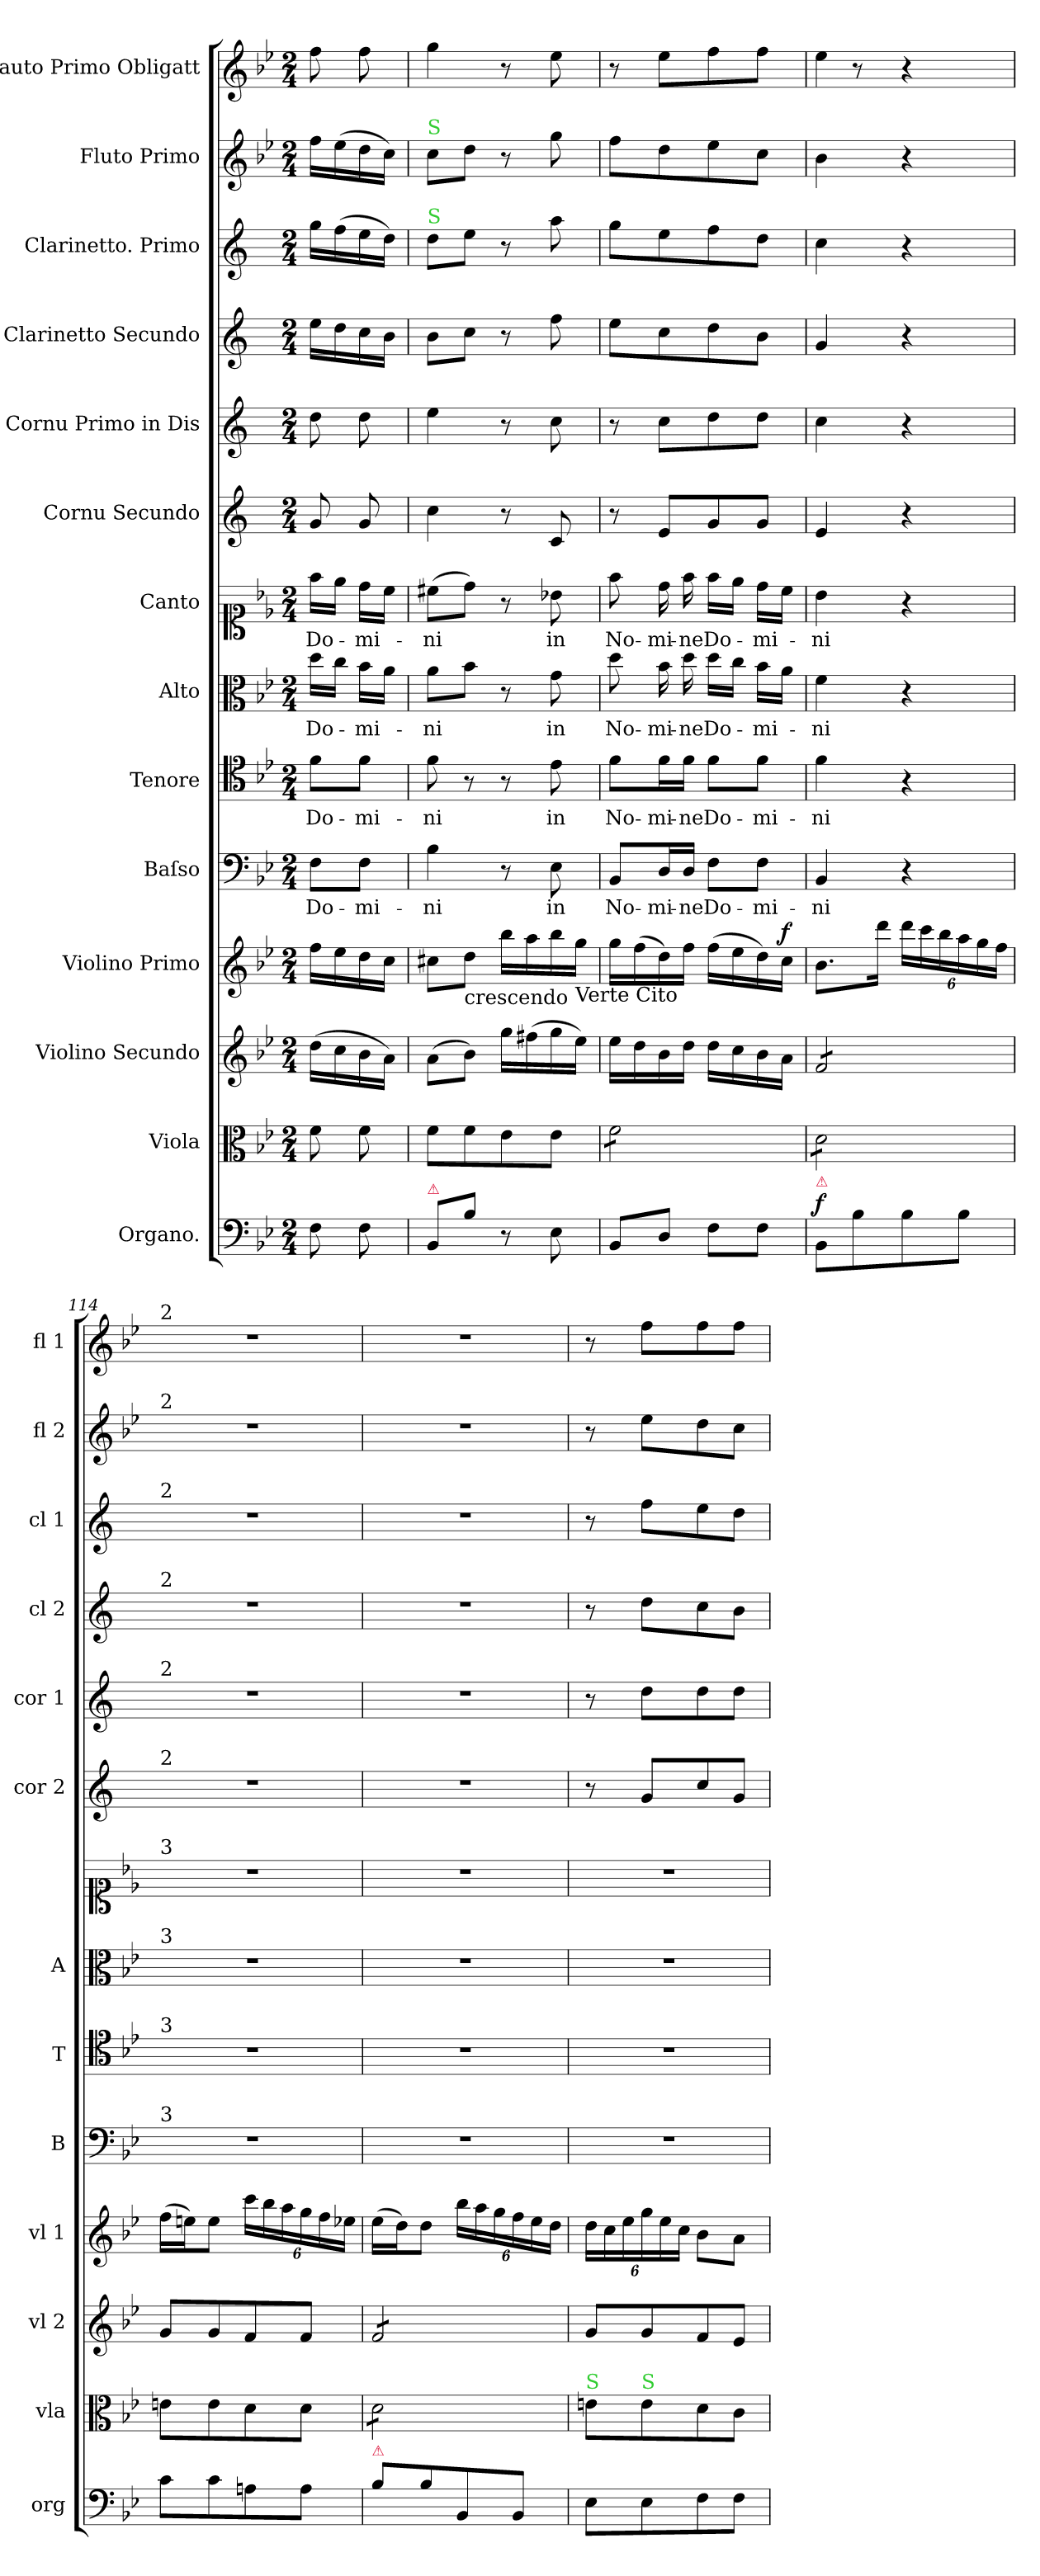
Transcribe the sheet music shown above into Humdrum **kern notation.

**kern	**dynam	**kern	**kern	**dynam	**kern	**dynam	**kern	**text	**kern	**text	**kern	**text	**kern	**text	**kern	**kern	**kern	**kern	**kern	**kern
*part14	*part14	*part13	*part12	*part12	*part11	*part11	*part10	*part10	*part9	*part9	*part8	*part8	*part7	*part7	*part6	*part5	*part4	*part3	*part2	*part1
*staff14	*staff14	*staff13	*staff12	*staff12	*staff11	*staff11	*staff10	*staff10	*staff9	*staff9	*staff8	*staff8	*staff7	*staff7	*staff6	*staff5	*staff4	*staff3	*staff2	*staff1
*I"Organo.	*	*I"Viola	*I"Violino Secundo	*	*I"Violino Primo	*	*I"Baſso	*	*I"Tenore	*	*I"Alto	*	*I"Canto	*	*I"Cornu Secundo	*I"Cornu Primo in Dis	*I"Clarinetto Secundo	*I"Clarinetto. Primo	*I"Fluto Primo	*I"Flauto Primo Obligatt
*I'org	*	*I'vla	*I'vl 2	*	*I'vl 1	*	*I'B	*	*I'T	*	*I'A	*	*	*	*I'cor 2	*I'cor 1	*I'cl 2	*I'cl 1	*I'fl 2	*I'fl 1
*clefF4	*	*clefC3	*clefG2	*	*clefG2	*	*clefF4	*	*clefC4	*	*clefC3	*	*clefC1	*	*clefG2	*clefG2	*clefG2	*clefG2	*clefG2	*clefG2
*	*	*	*	*	*	*	*	*	*	*	*	*	*	*	*ITrd1c2	*ITrd1c2	*ITrd1c2	*ITrd1c2	*	*
*k[b-e-]	*	*k[b-e-]	*k[b-e-]	*	*k[b-e-]	*	*k[b-e-]	*	*k[b-e-]	*	*k[b-e-]	*	*k[b-e-]	*	*k[b-e-]	*k[b-e-]	*k[b-e-]	*k[b-e-]	*k[b-e-]	*k[b-e-]
*B-:	*	*B-:	*B-:	*	*B-:	*	*B-:	*	*B-:	*	*B-:	*	*B-:	*	*	*	*	*	*B-:	*B-:
*M2/4	*	*M2/4	*M2/4	*	*M2/4	*	*M2/4	*	*M2/4	*	*M2/4	*	*M2/4	*	*M2/4	*M2/4	*M2/4	*M2/4	*M2/4	*M2/4
=	=	=	=	=	=	=	=	=	=	=	=	=	=	=	=	=	=	=	=	=
8F\	.	8f\	(16dd\LL	.	16ff\LL	.	8F\L	Do-	8f\L	Do-	16dd\LL	Do-	16ff\LL	Do-	8f/	8cc\	16dd\LL	16ff\LL	16ff\LL	8ff\
.	.	.	16cc\	.	16ee-\	.	.	.	.	.	16cc\JJ	.	16ee-\JJ	.	.	.	16cc\	(16ee-\	(16ee-\	.
8F\	.	8f\	16b-\	.	16dd\	.	8F\J	-mi-	8f\J	-mi-	16b-\LL	-mi-	16dd\LL	-mi-	8f/	8cc\	16b-\	16dd\	16dd\	8ff\
.	.	.	16a\JJ)	.	16cc\JJ	.	.	.	.	.	16a\JJ	.	16cc\JJ	.	.	.	16a\JJ	16cc\JJ)	16cc\JJ)	.
=111	=111	=111	=111	=111	=111	=111	=111	=111	=111	=111	=111	=111	=111	=111	=111	=111	=111	=111	=111	=111
!	!	!	!	!	!	!	!	!	!	!	!	!	!	!	!	!	!	!	!LO:TX:a:color=limegreen:t=S	!
!	!	!	!	!	!	!	!	!	!	!	!	!	!	!	!	!	!	!LO:TX:a:color=limegreen:t=S	!	!
!LO:TX:a:color=crimson:t=⚠	!	!	!	!	!	!	!	!	!	!	!	!	!	!	!	!	!	!	!	!
8BB-/L	.	8f\L	(8a\L	.	8cc#X\L	.	4B-\	-ni	8f\	-ni	8a\L	-ni	(8cc#X\L	-ni	4b-\	4dd\	8a\L	8cc\L	8cc\L	4gg\
!	!	!	!	!	!LO:TX:b:t=crescendo	!	!	!	!	!	!	!	!	!	!	!	!	!	!	!
8B-\J	.	8f\	8b-\J)	.	8dd\J	.	.	.	8r	.	8b-\J	.	8dd\J)	.	.	.	8b-\J	8dd\J	8dd\J	.
8r	.	8e-\	16gg\LL	.	16bb-\LL	.	8r	.	8r	.	8r	.	8r	.	8r	8r	8r	8r	8r	8r
.	.	.	(16ff#X\	.	16aa\	.	.	.	.	.	.	.	.	.	.	.	.	.	.	.
!	!	!	!	!	!	!	!	!LO:LY:i	!	!	!	!	!	!	!	!	!	!	!	!
8E-\	.	8e-\J	16gg\	.	16bb-\	.	8E-\	in	8e-\	in	8g\	in	8b-X\	in	8B-/	8b-\	8ee-\	8gg\	8gg\	8ee-\
!	!	!	!	!	!LO:TX:b:t=Verte Cito	!	!	!	!	!	!	!	!	!	!	!	!	!	!	!
.	.	.	16ee-\JJ)	.	16gg\JJ	.	.	.	.	.	.	.	.	.	.	.	.	.	.	.
=112	=112	=112	=112	=112	=112	=112	=112	=112	=112	=112	=112	=112	=112	=112	=112	=112	=112	=112	=112	=112
!	!	!	!	!	!	!	!	!LO:LY:i	!	!	!	!	!	!	!	!	!	!	!	!
*	*	*tremolo	*	*	*	*	*	*	*	*	*	*	*	*	*	*	*	*	*	*
8BB-/L	.	8f\L	16ee-\LL	.	16gg\LL	.	8BB-/L	No-	8f\L	No-	8dd\	No-	8ff\	No-	8r	8r	8dd\L	8ff\L	8ff\L	8r
.	.	.	16dd\	.	(16ff\	.	.	.	.	.	.	.	.	.	.	.	.	.	.	.
!	!	!	!	!	!	!	!	!LO:LY:i	!	!	!	!	!	!	!	!	!	!	!	!
8D/J	.	8f\	16b-\	.	16dd\)	.	16D/L	-mi-	16f\L	-mi-	16b-\	-mi-	16dd\	-mi-	8d/L	8b-\L	8b-\	8dd\	8dd\	8ee-\L
!	!	!	!	!	!	!	!	!LO:LY:i	!	!	!	!	!	!	!	!	!	!	!	!
.	.	.	16dd\JJ	.	16ff\JJ	.	16D/JJ	-ne	16f\JJ	-ne	16dd\	-ne	16ff\	-ne	.	.	.	.	.	.
!	!	!	!	!	!	!	!	!LO:LY:i	!	!	!	!	!	!	!	!	!	!	!	!
8F\L	.	8f\	16dd\LL	.	(16ff\LL	.	8F\L	Do-	8f\L	Do-	16dd\LL	Do-	16ff\LL	Do-	8f/	8cc\	8cc\	8ee-\	8ee-\	8ff\
.	.	.	16cc\	.	16ee-\	.	.	.	.	.	16cc\JJ	.	16ee-\JJ	.	.	.	.	.	.	.
!	!	!	!	!	!	!	!	!LO:LY:i	!	!	!	!	!	!	!	!	!	!	!	!
8F\J	.	8f\J	16b-\	.	16dd\)	.	8F\J	-mi-	8f\J	-mi-	16b-\LL	-mi-	16dd\LL	-mi-	8f/J	8cc\J	8a\J	8cc\J	8cc\J	8ff\J
!	!	!	!	!	!	!LO:DY:a	!	!	!	!	!	!	!	!	!	!	!	!	!	!
.	.	.	16a\JJ	.	16cc\JJ	f	.	.	.	.	16a\JJ	.	16cc\JJ	.	.	.	.	.	.	.
=113	=113	=113	=113	=113	=113	=113	=113	=113	=113	=113	=113	=113	=113	=113	=113	=113	=113	=113	=113	=113
!LO:TX:a:color=crimson:t=⚠	!	!	!	!	!	!	!	!	!	!	!	!	!	!	!	!	!	!	!	!
!	!LO:DY:a	!	!	!LO:DY:a	!	!	!	!LO:LY:i	!	!	!	!	!	!	!	!	!	!	!	!LO:N:vis=4
*	*	*	*tremolo	*	*	*	*	*	*	*	*	*	*	*	*	*	*	*	*	*
8BB-/L	f	8d\L	8f/L	fo	8.b-\L	.	4BB-/	-ni	4f\	-ni	4f\	-ni	4b-\	-ni	4d/	4b-\	4f/	4b-\	4b-\	8ee-\
8B-\	.	8d\	8f/	.	.	.	.	.	.	.	.	.	.	.	.	.	.	.	.	8r
.	.	.	.	.	16ddd\Jk	.	.	.	.	.	.	.	.	.	.	.	.	.	.	.
8B-\	.	8d\	8f/	.	24ddd\LL	.	4r	.	4r	.	4r	.	4r	.	4r	4r	4r	4r	4r	4r
.	.	.	.	.	24ccc\	.	.	.	.	.	.	.	.	.	.	.	.	.	.	.
.	.	.	.	.	24bb-\	.	.	.	.	.	.	.	.	.	.	.	.	.	.	.
8B-\J	.	8d\J	8f/J	.	24aa\	.	.	.	.	.	.	.	.	.	.	.	.	.	.	.
*	*	*	*Xtremolo	*	*	*	*	*	*	*	*	*	*	*	*	*	*	*	*	*
*	*	*Xtremolo	*	*	*	*	*	*	*	*	*	*	*	*	*	*	*	*	*	*
.	.	.	.	.	24gg\	.	.	.	.	.	.	.	.	.	.	.	.	.	.	.
.	.	.	.	.	24ff\JJ	.	.	.	.	.	.	.	.	.	.	.	.	.	.	.
=114	=114	=114	=114	=114	=114	=114	=114	=114	=114	=114	=114	=114	=114	=114	=114	=114	=114	=114	=114	=114
!	!	!	!	!	!	!	!	!	!	!	!	!	!	!	!	!	!	!	!	!LO:TX:a:t=2
!	!	!	!	!	!	!	!	!	!	!	!	!	!	!	!	!	!	!	!LO:TX:a:t=2	!
!	!	!	!	!	!	!	!	!	!	!	!	!	!	!	!	!	!	!LO:TX:a:t=2	!	!
!	!	!	!	!	!	!	!	!	!	!	!	!	!	!	!	!	!LO:TX:a:t=2	!	!	!
!	!	!	!	!	!	!	!	!	!	!	!	!	!	!	!	!LO:TX:a:t=2	!	!	!	!
!	!	!	!	!	!	!	!	!	!	!	!	!	!	!	!LO:TX:a:t=2	!	!	!	!	!
!	!	!	!	!	!	!	!	!	!	!	!	!	!LO:TX:a:t=3	!	!	!	!	!	!	!
!	!	!	!	!	!	!	!	!	!	!	!LO:TX:a:t=3	!	!	!	!	!	!	!	!	!
!	!	!	!	!	!	!	!	!	!LO:TX:a:t=3	!	!	!	!	!	!	!	!	!	!	!
!	!	!	!	!	!	!	!LO:TX:a:t=3	!	!	!	!	!	!	!	!	!	!	!	!	!
8c\L	.	8en\L	8g/L	.	(16ff\LL	.	2r	.	2r	.	2r	.	2r	.	2r	2r	2r	2r	2r	2r
.	.	.	.	.	16een\J)	.	.	.	.	.	.	.	.	.	.	.	.	.	.	.
8c\	.	8e\	8g/	.	8ee\J	.	.	.	.	.	.	.	.	.	.	.	.	.	.	.
8An\	.	8d\	8f/	.	24ccc\LL	.	.	.	.	.	.	.	.	.	.	.	.	.	.	.
.	.	.	.	.	24bb-\	.	.	.	.	.	.	.	.	.	.	.	.	.	.	.
.	.	.	.	.	24aa\	.	.	.	.	.	.	.	.	.	.	.	.	.	.	.
8A\J	.	8d\J	8f/J	.	24gg\	.	.	.	.	.	.	.	.	.	.	.	.	.	.	.
.	.	.	.	.	24ff\	.	.	.	.	.	.	.	.	.	.	.	.	.	.	.
.	.	.	.	.	24ee-X\JJ	.	.	.	.	.	.	.	.	.	.	.	.	.	.	.
=115	=115	=115	=115	=115	=115	=115	=115	=115	=115	=115	=115	=115	=115	=115	=115	=115	=115	=115	=115	=115
!LO:TX:a:color=crimson:t=⚠	!	!	!	!	!	!	!	!	!	!	!	!	!	!	!	!	!	!	!	!
*	*	*tremolo	*	*	*	*	*	*	*	*	*	*	*	*	*	*	*	*	*	*
*	*	*	*tremolo	*	*	*	*	*	*	*	*	*	*	*	*	*	*	*	*	*
8B-\L	.	8d\L	8f/L	.	(16ee-\LL	.	2r	.	2r	.	2r	.	2r	.	2r	2r	2r	2r	2r	2r
.	.	.	.	.	16dd\J)	.	.	.	.	.	.	.	.	.	.	.	.	.	.	.
8B-\	.	8d\	8f/	.	8dd\J	.	.	.	.	.	.	.	.	.	.	.	.	.	.	.
8BB-/	.	8d\	8f/	.	24bb-\LL	.	.	.	.	.	.	.	.	.	.	.	.	.	.	.
.	.	.	.	.	24aa\	.	.	.	.	.	.	.	.	.	.	.	.	.	.	.
.	.	.	.	.	24gg\	.	.	.	.	.	.	.	.	.	.	.	.	.	.	.
8BB-/J	.	8d\J	8f/J	.	24ff\	.	.	.	.	.	.	.	.	.	.	.	.	.	.	.
*	*	*	*Xtremolo	*	*	*	*	*	*	*	*	*	*	*	*	*	*	*	*	*
*	*	*Xtremolo	*	*	*	*	*	*	*	*	*	*	*	*	*	*	*	*	*	*
.	.	.	.	.	24ee-\	.	.	.	.	.	.	.	.	.	.	.	.	.	.	.
.	.	.	.	.	24dd\JJ	.	.	.	.	.	.	.	.	.	.	.	.	.	.	.
=116	=116	=116	=116	=116	=116	=116	=116	=116	=116	=116	=116	=116	=116	=116	=116	=116	=116	=116	=116	=116
!	!	!LO:TX:a:color=limegreen:t=S	!	!	!	!	!	!	!	!	!	!	!	!	!	!	!	!	!	!
8E-\L	.	8en\L	8g/L	.	24dd\LL	.	2r	.	2r	.	2r	.	2r	.	8r	8r	8r	8r	8r	8r
.	.	.	.	.	24cc\	.	.	.	.	.	.	.	.	.	.	.	.	.	.	.
.	.	.	.	.	24ee-\	.	.	.	.	.	.	.	.	.	.	.	.	.	.	.
!	!	!LO:TX:a:color=limegreen:t=S	!	!	!	!	!	!	!	!	!	!	!	!	!	!	!	!	!	!
8E-\	.	8e\	8g/	.	24gg\	.	.	.	.	.	.	.	.	.	8f/L	8cc\L	8cc\L	8ee-\L	8ee-\L	8ff\L
.	.	.	.	.	24ee-\	.	.	.	.	.	.	.	.	.	.	.	.	.	.	.
.	.	.	.	.	24cc\JJ	.	.	.	.	.	.	.	.	.	.	.	.	.	.	.
8F\	.	8d\	8f/	.	8b-\L	.	.	.	.	.	.	.	.	.	8b-/	8cc\	8b-\	8dd\	8dd\	8ff\
8F\J	.	8c\J	8e-/J	.	8a\J	.	.	.	.	.	.	.	.	.	8f/J	8cc\J	8a\J	8cc\J	8cc\J	8ff\J
=	=	=	=	=	=	=	=	=	=	=	=	=	=	=	=	=	=	=	=	=
*-	*-	*-	*-	*-	*-	*-	*-	*-	*-	*-	*-	*-	*-	*-	*-	*-	*-	*-	*-	*-
